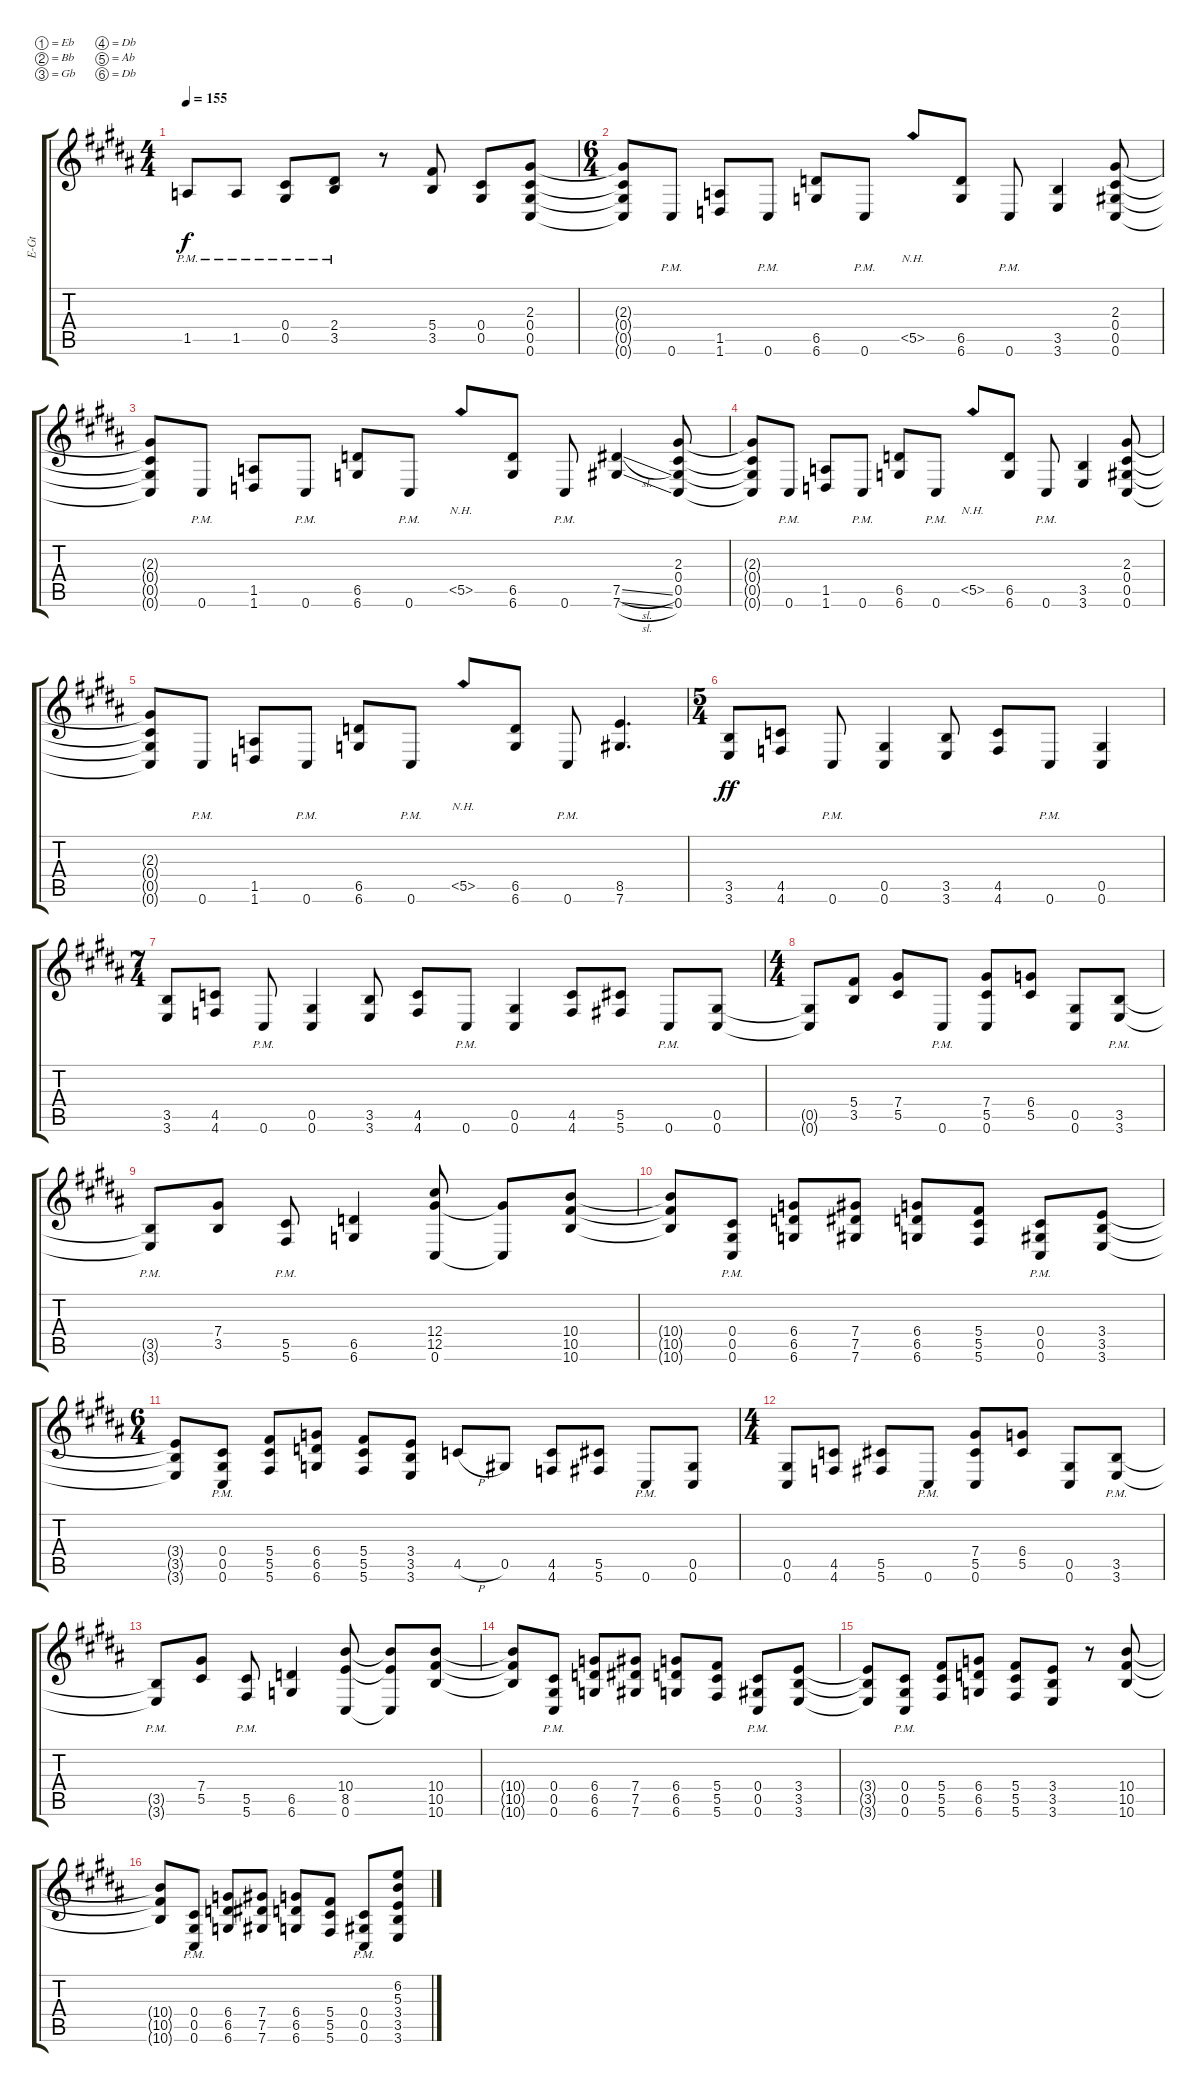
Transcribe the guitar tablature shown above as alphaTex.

\bracketExtendMode groupsimilarinstruments
\otherSystemsTrackNameOrientation horizontal
\track ("Electric Guitar 2" "E-Gt") {instrument distortionguitar}
\staff {score tabs}
\tuning (Eb4 Bb3 Gb3 Db3 Ab2 Db2)
\ts (4 4)
\tempo 155
\clef g2
\ks b
1.5{pm acc b}.8{dy f beam Up} 1.5{pm acc b}.8{beam Up} (0.5{pm acc forcenatural} 0.4{acc forcenatural}).8{beam Up} (3.5{pm acc forcenatural} 2.4{acc forcenatural}).8{beam Up} r.8{beam Up} (3.5{acc forcenatural} 5.4{acc forcenatural}).8{beam Up} (0.4{acc forcenatural} 0.5{acc forcenatural}).8{beam Up} (0.6{acc forcenatural} 0.5{acc forcenatural} 0.4{acc forcenatural} 2.3{acc forcenatural}).8{beam Up} |
\ts (6 4)
(2.3{t acc forcenatural} 0.4{t acc forcenatural} 0.5{t acc forcenatural} 0.6{t acc forcenatural}).8{beam Up} 0.6{pm acc forcenatural}.8{beam Up} (1.6{acc b} 1.5{acc b}).8{beam Up} 0.6{pm acc forcenatural}.8{beam Up} (6.6{acc b} 6.5{acc b}).8{beam Up} 0.6{pm acc forcenatural}.8{beam Up} 5.5{nh acc forcenatural}.8{beam Up} (6.6{acc b} 6.5{acc b}).8{beam Up} 0.6{pm acc forcenatural}.8{beam Up} (3.6{acc forcenatural} 3.5{acc forcenatural}).4{beam Up} (0.5{acc forcenatural} 0.6{acc forcenatural} 0.4{acc forcenatural} 2.3{acc forcenatural}).8{beam Up} |
(2.3{t acc forcenatural} 0.4{t acc forcenatural} 0.5{t acc forcenatural} 0.6{t acc forcenatural}).8{beam Up} 0.6{pm acc forcenatural}.8{beam Up} (1.6{acc b} 1.5{acc b}).8{beam Up} 0.6{pm acc forcenatural}.8{beam Up} (6.6{acc b} 6.5{acc b}).8{beam Up} 0.6{pm acc forcenatural}.8{beam Up} 5.5{nh acc forcenatural}.8{beam Up} (6.6{acc b} 6.5{acc b}).8{beam Up} 0.6{pm acc forcenatural}.8{beam Up} (7.6{sl acc forcenatural} 7.5{sl acc forcenatural}).4{beam Up} (0.5{acc forcenatural} 0.4{acc forcenatural} 0.6{acc forcenatural} 2.3{acc forcenatural}).8{beam Up} |
(2.3{t acc forcenatural} 0.4{t acc forcenatural} 0.5{t acc forcenatural} 0.6{t acc forcenatural}).8{beam Up} 0.6{pm acc forcenatural}.8{beam Up} (1.6{acc b} 1.5{acc b}).8{beam Up} 0.6{pm acc forcenatural}.8{beam Up} (6.6{acc b} 6.5{acc b}).8{beam Up} 0.6{pm acc forcenatural}.8{beam Up} 5.5{nh acc forcenatural}.8{beam Up} (6.6{acc b} 6.5{acc b}).8{beam Up} 0.6{pm acc forcenatural}.8{beam Up} (3.6{acc forcenatural} 3.5{acc forcenatural}).4{beam Up} (0.5{acc forcenatural} 0.6{acc forcenatural} 0.4{acc forcenatural} 2.3{acc forcenatural}).8{beam Up} |
(2.3{t acc forcenatural} 0.4{t acc forcenatural} 0.5{t acc forcenatural} 0.6{t acc forcenatural}).8{beam Up} 0.6{pm acc forcenatural}.8{beam Up} (1.6{acc b} 1.5{acc b}).8{beam Up} 0.6{pm acc forcenatural}.8{beam Up} (6.6{acc b} 6.5{acc b}).8{beam Up} 0.6{pm acc forcenatural}.8{beam Up} 5.5{nh acc forcenatural}.8{beam Up} (6.6{acc b} 6.5{acc b}).8{beam Up} 0.6{pm acc forcenatural}.8{beam Up} (7.6{acc forcenatural} 8.5{acc forcenatural}).4{d beam Up} |
\ts (5 4)
(3.5{acc forcenatural} 3.6{acc forcenatural}).8{dy ff beam Up} (4.5{acc b} 4.6{acc b}).8{beam Up} 0.6{pm acc forcenatural}.8{beam Up} (0.6{acc forcenatural} 0.5{acc forcenatural}).4{beam Up} (3.6{acc forcenatural} 3.5{acc forcenatural}).8{beam Up} (4.6{acc b} 4.5{acc b}).8{beam Up} 0.6{pm acc forcenatural}.8{beam Up} (0.6{acc forcenatural} 0.5{acc forcenatural}).4{beam Up} |
\ts (7 4)
(3.5{acc forcenatural} 3.6{acc forcenatural}).8{beam Up} (4.5{acc b} 4.6{acc b}).8{beam Up} 0.6{pm acc forcenatural}.8{beam Up} (0.6{acc forcenatural} 0.5{acc forcenatural}).4{beam Up} (3.6{acc forcenatural} 3.5{acc forcenatural}).8{beam Up} (4.6{acc b} 4.5{acc b}).8{beam Up} 0.6{pm acc forcenatural}.8{beam Up} (0.6{acc forcenatural} 0.5{acc forcenatural}).4{beam Up} (4.6{acc b} 4.5{acc b}).8{beam Up} (5.6{acc forcenatural} 5.5{acc forcenatural}).8{beam Up} 0.6{pm acc forcenatural}.8{beam Up} (0.6{acc forcenatural} 0.5{acc forcenatural}).8{beam Up} |
\ts (4 4)
(0.5{t acc forcenatural} 0.6{t acc forcenatural}).8{beam Up} (3.5{acc forcenatural} 5.4{acc forcenatural}).8{beam Up} (5.5{acc forcenatural} 7.4{acc forcenatural}).8{beam Up} 0.6{pm acc forcenatural}.8{beam Up} (0.6{acc forcenatural} 5.5{acc forcenatural} 7.4{acc forcenatural}).8{beam Up} (5.5{acc forcenatural} 6.4{acc b}).8{beam Up} (0.6{acc forcenatural} 0.5{acc forcenatural}).8{beam Up} (3.6{pm acc forcenatural} 3.5{acc forcenatural}).8{beam Up} |
(3.5{t acc forcenatural} 3.6{pm t acc forcenatural}).8{beam Up} (7.4{acc forcenatural} 3.5{acc forcenatural}).8{beam Up} (5.6{pm acc forcenatural} 5.5{acc forcenatural}).8{beam Up} (6.6{acc b} 6.5{acc b}).4{beam Up} (0.6{acc forcenatural} 12.5{acc forcenatural} 12.4{acc forcenatural}).8{beam Up} (0.6{t acc forcenatural} 12.5{t acc forcenatural}).8{beam Up} (10.6{acc forcenatural} 10.5{acc forcenatural} 10.4{acc forcenatural}).8{beam Up} |
(10.6{t acc forcenatural} 10.5{t acc forcenatural} 10.4{t acc forcenatural}).8{beam Up} (0.6{pm acc forcenatural} 0.5{pm acc forcenatural} 0.4{pm acc forcenatural}).8{beam Up} (6.6{acc b} 6.5{acc b} 6.4{acc b}).8{beam Up} (7.4{acc forcenatural} 7.5{acc forcenatural} 7.6{acc forcenatural}).8{beam Up} (6.6{acc b} 6.5{acc b} 6.4{acc b}).8{beam Up} (5.4{acc forcenatural} 5.5{acc forcenatural} 5.6{acc forcenatural}).8{beam Up} (0.6{pm acc forcenatural} 0.5{pm acc forcenatural} 0.4{pm acc forcenatural}).8{beam Up} (3.6{acc forcenatural} 3.5{acc forcenatural} 3.4{acc forcenatural}).8{beam Up} |
\ts (6 4)
(3.6{t acc forcenatural} 3.5{t acc forcenatural} 3.4{t acc forcenatural}).8{beam Up} (0.6{pm acc forcenatural} 0.5{pm acc forcenatural} 0.4{pm acc forcenatural}).8{beam Up} (5.6{acc forcenatural} 5.5{acc forcenatural} 5.4{acc forcenatural}).8{beam Up} (6.4{acc b} 6.5{acc b} 6.6{acc b}).8{beam Up} (5.6{acc forcenatural} 5.5{acc forcenatural} 5.4{acc forcenatural}).8{beam Up} (3.4{acc forcenatural} 3.5{acc forcenatural} 3.6{acc forcenatural}).8{beam Up} 4.5{h acc b}.8{beam Up} 0.5{acc forcenatural}.8{beam Up} (4.6{acc b} 4.5{acc b}).8{beam Up} (5.6{acc forcenatural} 5.5{acc forcenatural}).8{beam Up} 0.6{pm acc forcenatural}.8{beam Up} (0.6{acc forcenatural} 0.5{acc forcenatural}).8{beam Up} |
\ts (4 4)
(0.5{acc forcenatural} 0.6{acc forcenatural}).8{beam Up} (4.5{acc b} 4.6{acc b}).8{beam Up} (5.5{acc forcenatural} 5.6{acc forcenatural}).8{beam Up} 0.6{pm acc forcenatural}.8{beam Up} (0.6{acc forcenatural} 5.5{acc forcenatural} 7.4{acc forcenatural}).8{beam Up} (5.5{acc forcenatural} 6.4{acc b}).8{beam Up} (0.6{acc forcenatural} 0.5{acc forcenatural}).8{beam Up} (3.6{pm acc forcenatural} 3.5{acc forcenatural}).8{beam Up} |
(3.5{t acc forcenatural} 3.6{pm t acc forcenatural}).8{beam Up} (5.5{acc forcenatural} 7.4{acc forcenatural}).8{beam Up} (5.6{pm acc forcenatural} 5.5{acc forcenatural}).8{beam Up} (6.6{acc b} 6.5{acc b}).4{beam Up} (0.6{acc forcenatural} 8.5{acc forcenatural} 10.4{acc forcenatural}).8{beam Up} (0.6{t acc forcenatural} 8.5{t acc forcenatural} 10.4{t acc forcenatural}).8{beam Up} (10.6{acc forcenatural} 10.5{acc forcenatural} 10.4{acc forcenatural}).8{beam Up} |
(10.6{t acc forcenatural} 10.5{t acc forcenatural} 10.4{t acc forcenatural}).8{beam Up} (0.6{pm acc forcenatural} 0.5{pm acc forcenatural} 0.4{pm acc forcenatural}).8{beam Up} (6.6{acc b} 6.5{acc b} 6.4{acc b}).8{beam Up} (7.4{acc forcenatural} 7.5{acc forcenatural} 7.6{acc forcenatural}).8{beam Up} (6.6{acc b} 6.5{acc b} 6.4{acc b}).8{beam Up} (5.4{acc forcenatural} 5.5{acc forcenatural} 5.6{acc forcenatural}).8{beam Up} (0.6{pm acc forcenatural} 0.5{pm acc forcenatural} 0.4{pm acc forcenatural}).8{beam Up} (3.6{acc forcenatural} 3.5{acc forcenatural} 3.4{acc forcenatural}).8{beam Up} |
(3.6{t acc forcenatural} 3.5{t acc forcenatural} 3.4{t acc forcenatural}).8{beam Up} (0.6{pm acc forcenatural} 0.5{pm acc forcenatural} 0.4{pm acc forcenatural}).8{beam Up} (5.6{acc forcenatural} 5.5{acc forcenatural} 5.4{acc forcenatural}).8{beam Up} (6.4{acc b} 6.5{acc b} 6.6{acc b}).8{beam Up} (5.6{acc forcenatural} 5.5{acc forcenatural} 5.4{acc forcenatural}).8{beam Up} (3.4{acc forcenatural} 3.5{acc forcenatural} 3.6{acc forcenatural}).8{beam Up} r.8{beam Up} (10.6{acc forcenatural} 10.5{acc forcenatural} 10.4{acc forcenatural}).8{beam Up} |
(10.6{t acc forcenatural} 10.5{t acc forcenatural} 10.4{t acc forcenatural}).8{beam Up} (0.6{pm acc forcenatural} 0.5{pm acc forcenatural} 0.4{pm acc forcenatural}).8{beam Up} (6.6{acc b} 6.5{acc b} 6.4{acc b}).8{beam Up} (7.4{acc forcenatural} 7.5{acc forcenatural} 7.6{acc forcenatural}).8{beam Up} (6.6{acc b} 6.5{acc b} 6.4{acc b}).8{beam Up} (5.4{acc forcenatural} 5.5{acc forcenatural} 5.6{acc forcenatural}).8{beam Up} (0.6{pm acc forcenatural} 0.5{pm acc forcenatural} 0.4{pm acc forcenatural}).8{beam Up} (3.6{acc forcenatural} 3.5{acc forcenatural} 3.4{acc forcenatural} 5.3{acc forcenatural} 6.2{acc forcenatural}).8{beam Up}
